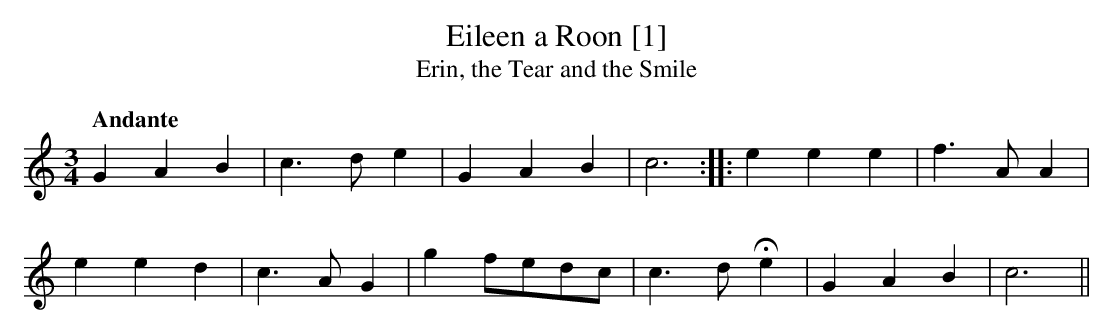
X:1
T:Eileen a Roon [1]
T:Erin, the Tear and the Smile
M:3/4
L:1/8
Q:"Andante"
K:C
G2A2B2|c3de2|G2A2B2|c6:||: e2e2e2|f3A A2|
e2e2d2|c3AG2|g2 fedc|c3d!fermata!e2|G2A2B2|c6||
